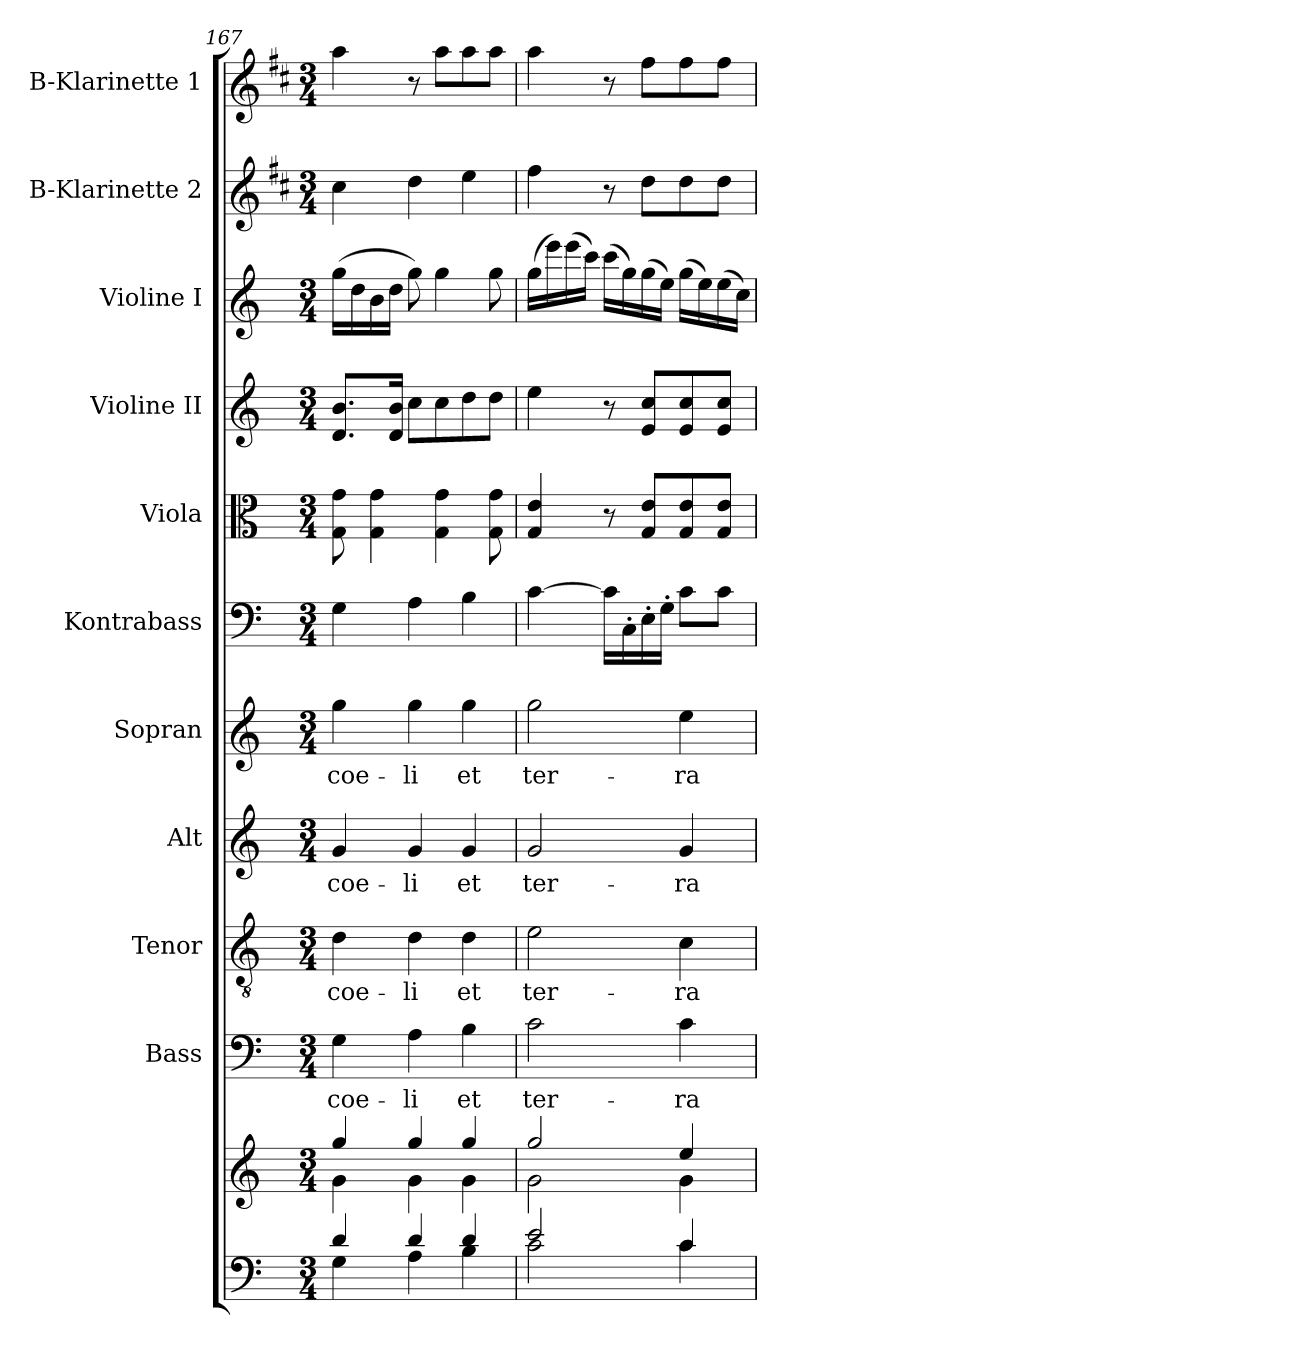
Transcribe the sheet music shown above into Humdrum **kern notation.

**kern	**kern	**kern	**text	**kern	**text	**kern	**text	**kern	**text	**kern	**kern	**kern	**kern	**kern	**kern
*part11	*part11	*part10	*part10	*part9	*part9	*part8	*part8	*part7	*part7	*part6	*part5	*part4	*part3	*part2	*part1
*staff12	*staff11	*staff10	*staff10	*staff9	*staff9	*staff8	*staff8	*staff7	*staff7	*staff6	*staff5	*staff4	*staff3	*staff2	*staff1
*	*	*I"Bass	*	*I"Tenor	*	*I"Alt	*	*I"Sopran	*	*I"Kontrabass	*I"Viola	*I"Violine II	*I"Violine I	*I"B-Klarinette 2	*I"B-Klarinette 1
*	*	*I'B.	*	*I'T.	*	*I'A.	*	*I'S.	*	*I'Kb.	*I'Vla.	*I'Vl. II	*I'Vl. I	*I'B Kl. 2	*I'B Kl. 1
*clefF4	*clefG2	*clefF4	*	*clefGv2	*	*clefG2	*	*clefG2	*	*clefF4	*clefC3	*clefG2	*clefG2	*clefG2	*clefG2
*	*	*	*	*	*	*	*	*	*	*ITrd7c12	*	*	*	*ITrd1c2	*ITrd1c2
*k[]	*k[]	*k[]	*	*k[]	*	*k[]	*	*k[]	*	*k[]	*k[]	*k[]	*k[]	*k[]	*k[]
*C:	*C:	*C:	*	*C:	*	*C:	*	*C:	*	*C:	*C:	*C:	*C:	*C:	*C:
*M3/4	*M3/4	*M3/4	*	*M3/4	*	*M3/4	*	*M3/4	*	*M3/4	*M3/4	*M3/4	*M3/4	*M3/4	*M3/4
=167	=167	=167	=167	=167	=167	=167	=167	=167	=167	=167	=167	=167	=167	=167	=167
*^	*^	*	*	*	*	*	*	*	*	*	*	*	*	*	*
!	!	!	!	!	!LO:LY:b	!	!LO:LY:b	!	!LO:LY:b	!	!LO:LY:b	!	!	!	!	!	!
4d/	4G\	4gg/	4g\	4G\	coe-	4d\	coe-	4g/	coe-	4gg\	coe-	4GG\	8G\ 8g\	8.d/ 8.b/L	(>16gg\LL	4b\	4gg\
.	.	.	.	.	.	.	.	.	.	.	.	.	.	.	16dd\	.	.
.	.	.	.	.	.	.	.	.	.	.	.	.	4G\ 4g\	.	16b\	.	.
.	.	.	.	.	.	.	.	.	.	.	.	.	.	16d/ 16b/Jk	16dd\JJ	.	.
!	!	!	!	!	!LO:LY:b	!	!LO:LY:b	!	!LO:LY:b	!	!LO:LY:b	!	!	!	!	!	!
4d/	4A\	4gg/	4g\	4A\	-li	4d\	-li	4g/	-li	4gg\	-li	4AA\	.	8cc\L	8gg\)	4cc\	8r
.	.	.	.	.	.	.	.	.	.	.	.	.	4G\ 4g\	8cc\	4gg\	.	8gg\L
!	!	!	!	!	!LO:LY:b	!	!LO:LY:b	!	!LO:LY:b	!	!LO:LY:b	!	!	!	!	!	!
4d/	4B\	4gg/	4g\	4B\	et	4d\	et	4g/	et	4gg\	et	4BB\	.	8dd\	.	4dd\	8gg\
.	.	.	.	.	.	.	.	.	.	.	.	.	8G\ 8g\	8dd\J	8gg\	.	8gg\J
!!LO:PB:g=z
=168	=168	=168	=168	=168	=168	=168	=168	=168	=168	=168	=168	=168	=168	=168	=168	=168	=168
!	!	!	!	!	!LO:LY:b	!	!LO:LY:b	!	!LO:LY:b	!	!LO:LY:b	!	!	!	!	!	!
2e/	2c\	2gg/	2g\	2c\	ter-	2e\	ter-	2g/	ter-	2gg\	ter-	[4C\	4G/ 4e/	4ee\	(>16gg\LL	4ee\	4gg\
.	.	.	.	.	.	.	.	.	.	.	.	.	.	.	16eee\)	.	.
.	.	.	.	.	.	.	.	.	.	.	.	.	.	.	(>16eee\	.	.
.	.	.	.	.	.	.	.	.	.	.	.	.	.	.	16ccc\JJ)	.	.
.	.	.	.	.	.	.	.	.	.	.	.	16C\LL]	8r	8r	(>16ccc\LL	8r	8r
.	.	.	.	.	.	.	.	.	.	.	.	16CC'>\	.	.	16gg\)	.	.
.	.	.	.	.	.	.	.	.	.	.	.	16EE'>\	8G/ 8e/L	8e/ 8cc/L	(>16gg\	8cc\L	8ee\L
.	.	.	.	.	.	.	.	.	.	.	.	16GG'>\JJ	.	.	16ee\JJ)	.	.
!	!	!	!	!	!LO:LY:b	!	!LO:LY:b	!	!LO:LY:b	!	!LO:LY:b	!	!	!	!	!	!
4c/	4c\	4ee/	4g\	4c\	-ra	4c\	-ra	4g/	-ra	4ee\	-ra	8C\L	8G/ 8e/	8e/ 8cc/	(>16gg\LL	8cc\	8ee\
.	.	.	.	.	.	.	.	.	.	.	.	.	.	.	16ee\)	.	.
.	.	.	.	.	.	.	.	.	.	.	.	8C\J	8G/ 8e/J	8e/ 8cc/J	(>16ee\	8cc\J	8ee\J
.	.	.	.	.	.	.	.	.	.	.	.	.	.	.	16cc\JJ)	.	.
*v	*v	*	*	*	*	*	*	*	*	*	*	*	*	*	*	*	*
*	*v	*v	*	*	*	*	*	*	*	*	*	*	*	*	*	*
=	=	=	=	=	=	=	=	=	=	=	=	=	=	=	=
*-	*-	*-	*-	*-	*-	*-	*-	*-	*-	*-	*-	*-	*-	*-	*-
